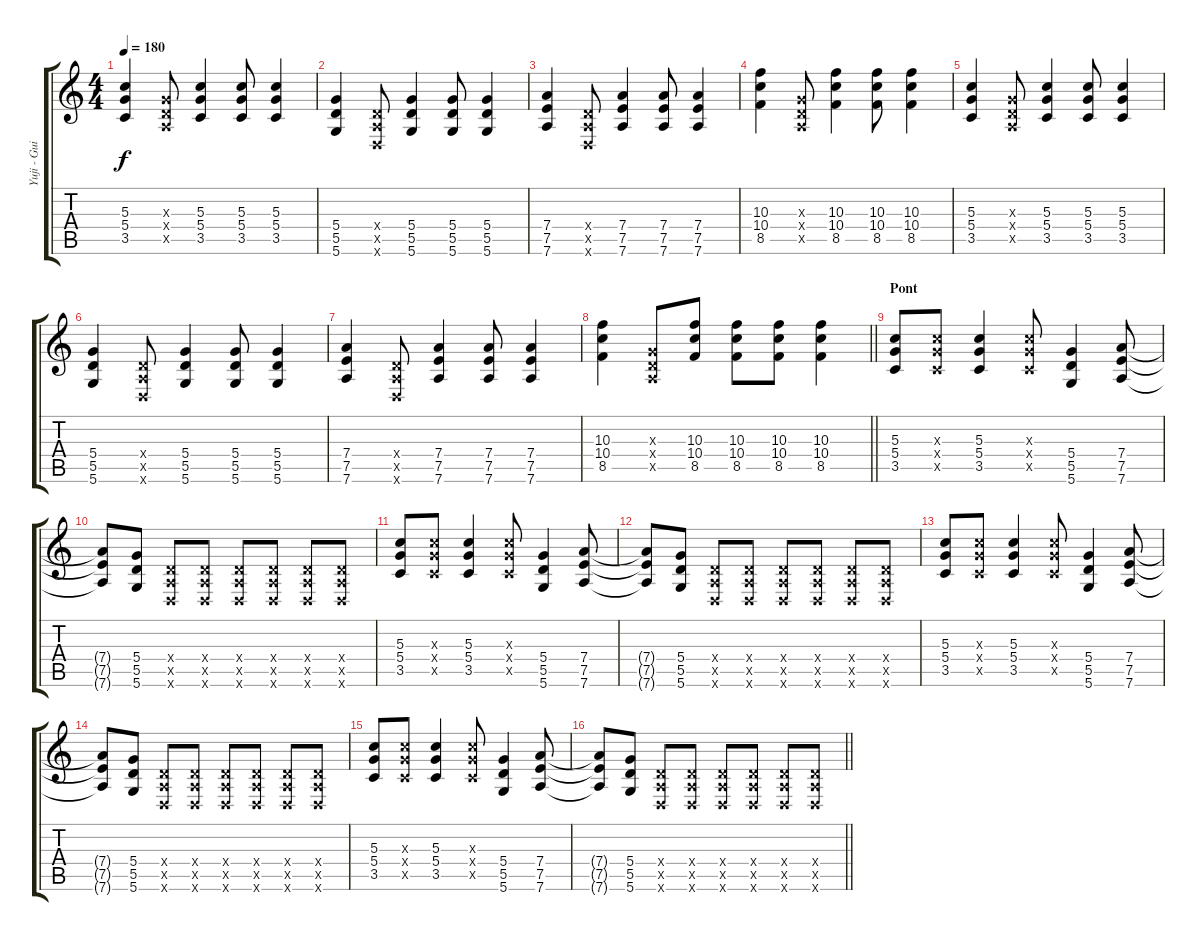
\track ("Yuji - Guitare 2" "Yuji - Gui") {instrument overdrivenguitar}
\staff {score tabs}
\tuning (E4 B3 G3 D3 A2 D2) {hide}
\ts (4 4)
\tempo 180
\clef g2
\ks c
(5.3 5.4 3.5).4{dy f} (0.3{x} 0.4{x} 0.5{x}).8 (5.3 5.4 3.5).4 (5.3 5.4 3.5).8 (5.3 5.4 3.5).4 |
(5.4 5.5 5.6).4 (0.4{x} 0.5{x} 0.6{x}).8 (5.4 5.5 5.6).4 (5.4 5.5 5.6).8 (5.4 5.5 5.6).4 |
(7.4 7.5 7.6).4 (0.4{x} 0.5{x} 0.6{x}).8 (7.4 7.5 7.6).4 (7.4 7.5 7.6).8 (7.4 7.5 7.6).4 |
(10.3 10.4 8.5).4 (0.3{x} 0.4{x} 0.5{x}).8 (10.3 10.4 8.5).4 (10.3 10.4 8.5).8 (10.3 10.4 8.5).4 |
(5.3 5.4 3.5).4 (0.3{x} 0.4{x} 0.5{x}).8 (5.3 5.4 3.5).4 (5.3 5.4 3.5).8 (5.3 5.4 3.5).4 |
(5.4 5.5 5.6).4 (0.4{x} 0.5{x} 0.6{x}).8 (5.4 5.5 5.6).4 (5.4 5.5 5.6).8 (5.4 5.5 5.6).4 |
(7.4 7.5 7.6).4 (0.4{x} 0.5{x} 0.6{x}).8 (7.4 7.5 7.6).4 (7.4 7.5 7.6).8 (7.4 7.5 7.6).4 |
\barLineRight lightlight
(10.3 10.4 8.5).4 (0.3{x} 0.4{x} 0.5{x}).8 (10.3 10.4 8.5).8 (10.3 10.4 8.5).8 (10.3 10.4 8.5).8 (10.3 10.4 8.5).4 |
\section ("" "Pont")
(5.3 5.4 3.5).8 (5.3{x} 5.4{x} 3.5{x}).8 (5.3 5.4 3.5).4 (5.3{x} 5.4{x} 3.5{x}).8 (5.4 5.5 5.6).4 (7.4 7.5 7.6).8 |
(7.4{t} 7.5{t} 7.6{t}).8 (5.4 5.5 5.6).8 (0.4{x} 0.5{x} 0.6{x}).8 (0.4{x} 0.5{x} 0.6{x}).8 (0.4{x} 0.5{x} 0.6{x}).8 (0.4{x} 0.5{x} 0.6{x}).8 (0.4{x} 0.5{x} 0.6{x}).8 (0.4{x} 0.5{x} 0.6{x}).8 |
(5.3 5.4 3.5).8 (5.3{x} 5.4{x} 3.5{x}).8 (5.3 5.4 3.5).4 (5.3{x} 5.4{x} 3.5{x}).8 (5.4 5.5 5.6).4 (7.4 7.5 7.6).8 |
(7.4{t} 7.5{t} 7.6{t}).8 (5.4 5.5 5.6).8 (0.4{x} 0.5{x} 0.6{x}).8 (0.4{x} 0.5{x} 0.6{x}).8 (0.4{x} 0.5{x} 0.6{x}).8 (0.4{x} 0.5{x} 0.6{x}).8 (0.4{x} 0.5{x} 0.6{x}).8 (0.4{x} 0.5{x} 0.6{x}).8 |
(5.3 5.4 3.5).8 (5.3{x} 5.4{x} 3.5{x}).8 (5.3 5.4 3.5).4 (5.3{x} 5.4{x} 3.5{x}).8 (5.4 5.5 5.6).4 (7.4 7.5 7.6).8 |
(7.4{t} 7.5{t} 7.6{t}).8 (5.4 5.5 5.6).8 (0.4{x} 0.5{x} 0.6{x}).8 (0.4{x} 0.5{x} 0.6{x}).8 (0.4{x} 0.5{x} 0.6{x}).8 (0.4{x} 0.5{x} 0.6{x}).8 (0.4{x} 0.5{x} 0.6{x}).8 (0.4{x} 0.5{x} 0.6{x}).8 |
(5.3 5.4 3.5).8 (5.3{x} 5.4{x} 3.5{x}).8 (5.3 5.4 3.5).4 (5.3{x} 5.4{x} 3.5{x}).8 (5.4 5.5 5.6).4 (7.4 7.5 7.6).8 |
\barLineRight lightlight
(7.4{t} 7.5{t} 7.6{t}).8 (5.4 5.5 5.6).8 (0.4{x} 0.5{x} 0.6{x}).8 (0.4{x} 0.5{x} 0.6{x}).8 (0.4{x} 0.5{x} 0.6{x}).8 (0.4{x} 0.5{x} 0.6{x}).8 (0.4{x} 0.5{x} 0.6{x}).8 (0.4{x} 0.5{x} 0.6{x}).8
